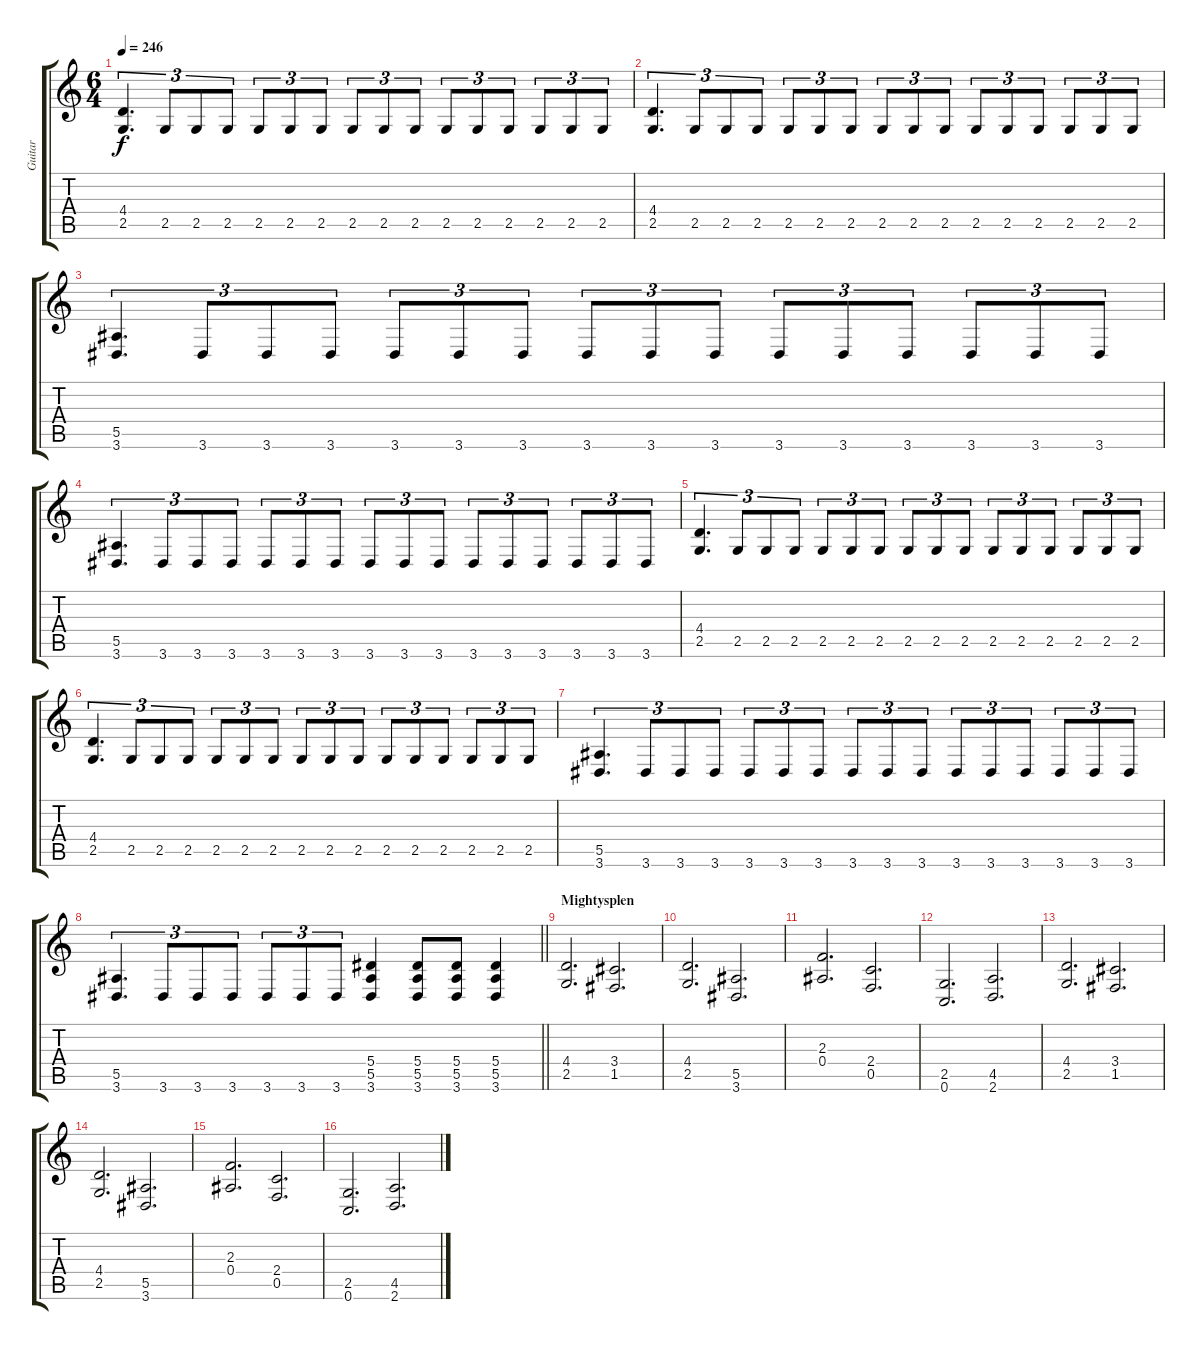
\track ("Guitar" "Guitar") {instrument distortionguitar}
\staff {score tabs}
\tuning (C4 G3 Eb3 Bb2 F2 C2) {hide}
\ts (6 4)
\tempo 246
\clef g2
\ks c
(4.4 2.5).4{d tu (3 2) dy f} 2.5.8{tu (3 2)} 2.5.8{tu (3 2)} 2.5.8{tu (3 2)} 2.5.8{tu (3 2)} 2.5.8{tu (3 2)} 2.5.8{tu (3 2)} 2.5.8{tu (3 2)} 2.5.8{tu (3 2)} 2.5.8{tu (3 2)} 2.5.8{tu (3 2)} 2.5.8{tu (3 2)} 2.5.8{tu (3 2)} 2.5.8{tu (3 2)} 2.5.8{tu (3 2)} 2.5.8{tu (3 2)} |
(4.4 2.5).4{d tu (3 2)} 2.5.8{tu (3 2)} 2.5.8{tu (3 2)} 2.5.8{tu (3 2)} 2.5.8{tu (3 2)} 2.5.8{tu (3 2)} 2.5.8{tu (3 2)} 2.5.8{tu (3 2)} 2.5.8{tu (3 2)} 2.5.8{tu (3 2)} 2.5.8{tu (3 2)} 2.5.8{tu (3 2)} 2.5.8{tu (3 2)} 2.5.8{tu (3 2)} 2.5.8{tu (3 2)} 2.5.8{tu (3 2)} |
(5.5 3.6).4{d tu (3 2)} 3.6.8{tu (3 2)} 3.6.8{tu (3 2)} 3.6.8{tu (3 2)} 3.6.8{tu (3 2)} 3.6.8{tu (3 2)} 3.6.8{tu (3 2)} 3.6.8{tu (3 2)} 3.6.8{tu (3 2)} 3.6.8{tu (3 2)} 3.6.8{tu (3 2)} 3.6.8{tu (3 2)} 3.6.8{tu (3 2)} 3.6.8{tu (3 2)} 3.6.8{tu (3 2)} 3.6.8{tu (3 2)} |
(5.5 3.6).4{d tu (3 2)} 3.6.8{tu (3 2)} 3.6.8{tu (3 2)} 3.6.8{tu (3 2)} 3.6.8{tu (3 2)} 3.6.8{tu (3 2)} 3.6.8{tu (3 2)} 3.6.8{tu (3 2)} 3.6.8{tu (3 2)} 3.6.8{tu (3 2)} 3.6.8{tu (3 2)} 3.6.8{tu (3 2)} 3.6.8{tu (3 2)} 3.6.8{tu (3 2)} 3.6.8{tu (3 2)} 3.6.8{tu (3 2)} |
(4.4 2.5).4{d tu (3 2)} 2.5.8{tu (3 2)} 2.5.8{tu (3 2)} 2.5.8{tu (3 2)} 2.5.8{tu (3 2)} 2.5.8{tu (3 2)} 2.5.8{tu (3 2)} 2.5.8{tu (3 2)} 2.5.8{tu (3 2)} 2.5.8{tu (3 2)} 2.5.8{tu (3 2)} 2.5.8{tu (3 2)} 2.5.8{tu (3 2)} 2.5.8{tu (3 2)} 2.5.8{tu (3 2)} 2.5.8{tu (3 2)} |
(4.4 2.5).4{d tu (3 2)} 2.5.8{tu (3 2)} 2.5.8{tu (3 2)} 2.5.8{tu (3 2)} 2.5.8{tu (3 2)} 2.5.8{tu (3 2)} 2.5.8{tu (3 2)} 2.5.8{tu (3 2)} 2.5.8{tu (3 2)} 2.5.8{tu (3 2)} 2.5.8{tu (3 2)} 2.5.8{tu (3 2)} 2.5.8{tu (3 2)} 2.5.8{tu (3 2)} 2.5.8{tu (3 2)} 2.5.8{tu (3 2)} |
(5.5 3.6).4{d tu (3 2)} 3.6.8{tu (3 2)} 3.6.8{tu (3 2)} 3.6.8{tu (3 2)} 3.6.8{tu (3 2)} 3.6.8{tu (3 2)} 3.6.8{tu (3 2)} 3.6.8{tu (3 2)} 3.6.8{tu (3 2)} 3.6.8{tu (3 2)} 3.6.8{tu (3 2)} 3.6.8{tu (3 2)} 3.6.8{tu (3 2)} 3.6.8{tu (3 2)} 3.6.8{tu (3 2)} 3.6.8{tu (3 2)} |
\barLineRight lightlight
(5.5 3.6).4{d tu (3 2)} 3.6.8{tu (3 2)} 3.6.8{tu (3 2)} 3.6.8{tu (3 2)} 3.6.8{tu (3 2)} 3.6.8{tu (3 2)} 3.6.8{tu (3 2)} (5.4 5.5 3.6).4 (5.4 5.5 3.6).8 (5.4 5.5 3.6).8 (5.4 5.5 3.6).4 |
\section ("" "Mightysplen")
(4.4 2.5).2{d} (3.4 1.5).2{d} |
(4.4 2.5).2{d} (5.5 3.6).2{d} |
(2.3 0.4).2{d} (2.4 0.5).2{d} |
(2.5 0.6).2{d} (4.5 2.6).2{d} |
(4.4 2.5).2{d} (3.4 1.5).2{d} |
(4.4 2.5).2{d} (5.5 3.6).2{d} |
(2.3 0.4).2{d} (2.4 0.5).2{d} |
(2.5 0.6).2{d} (4.5 2.6).2{d}
